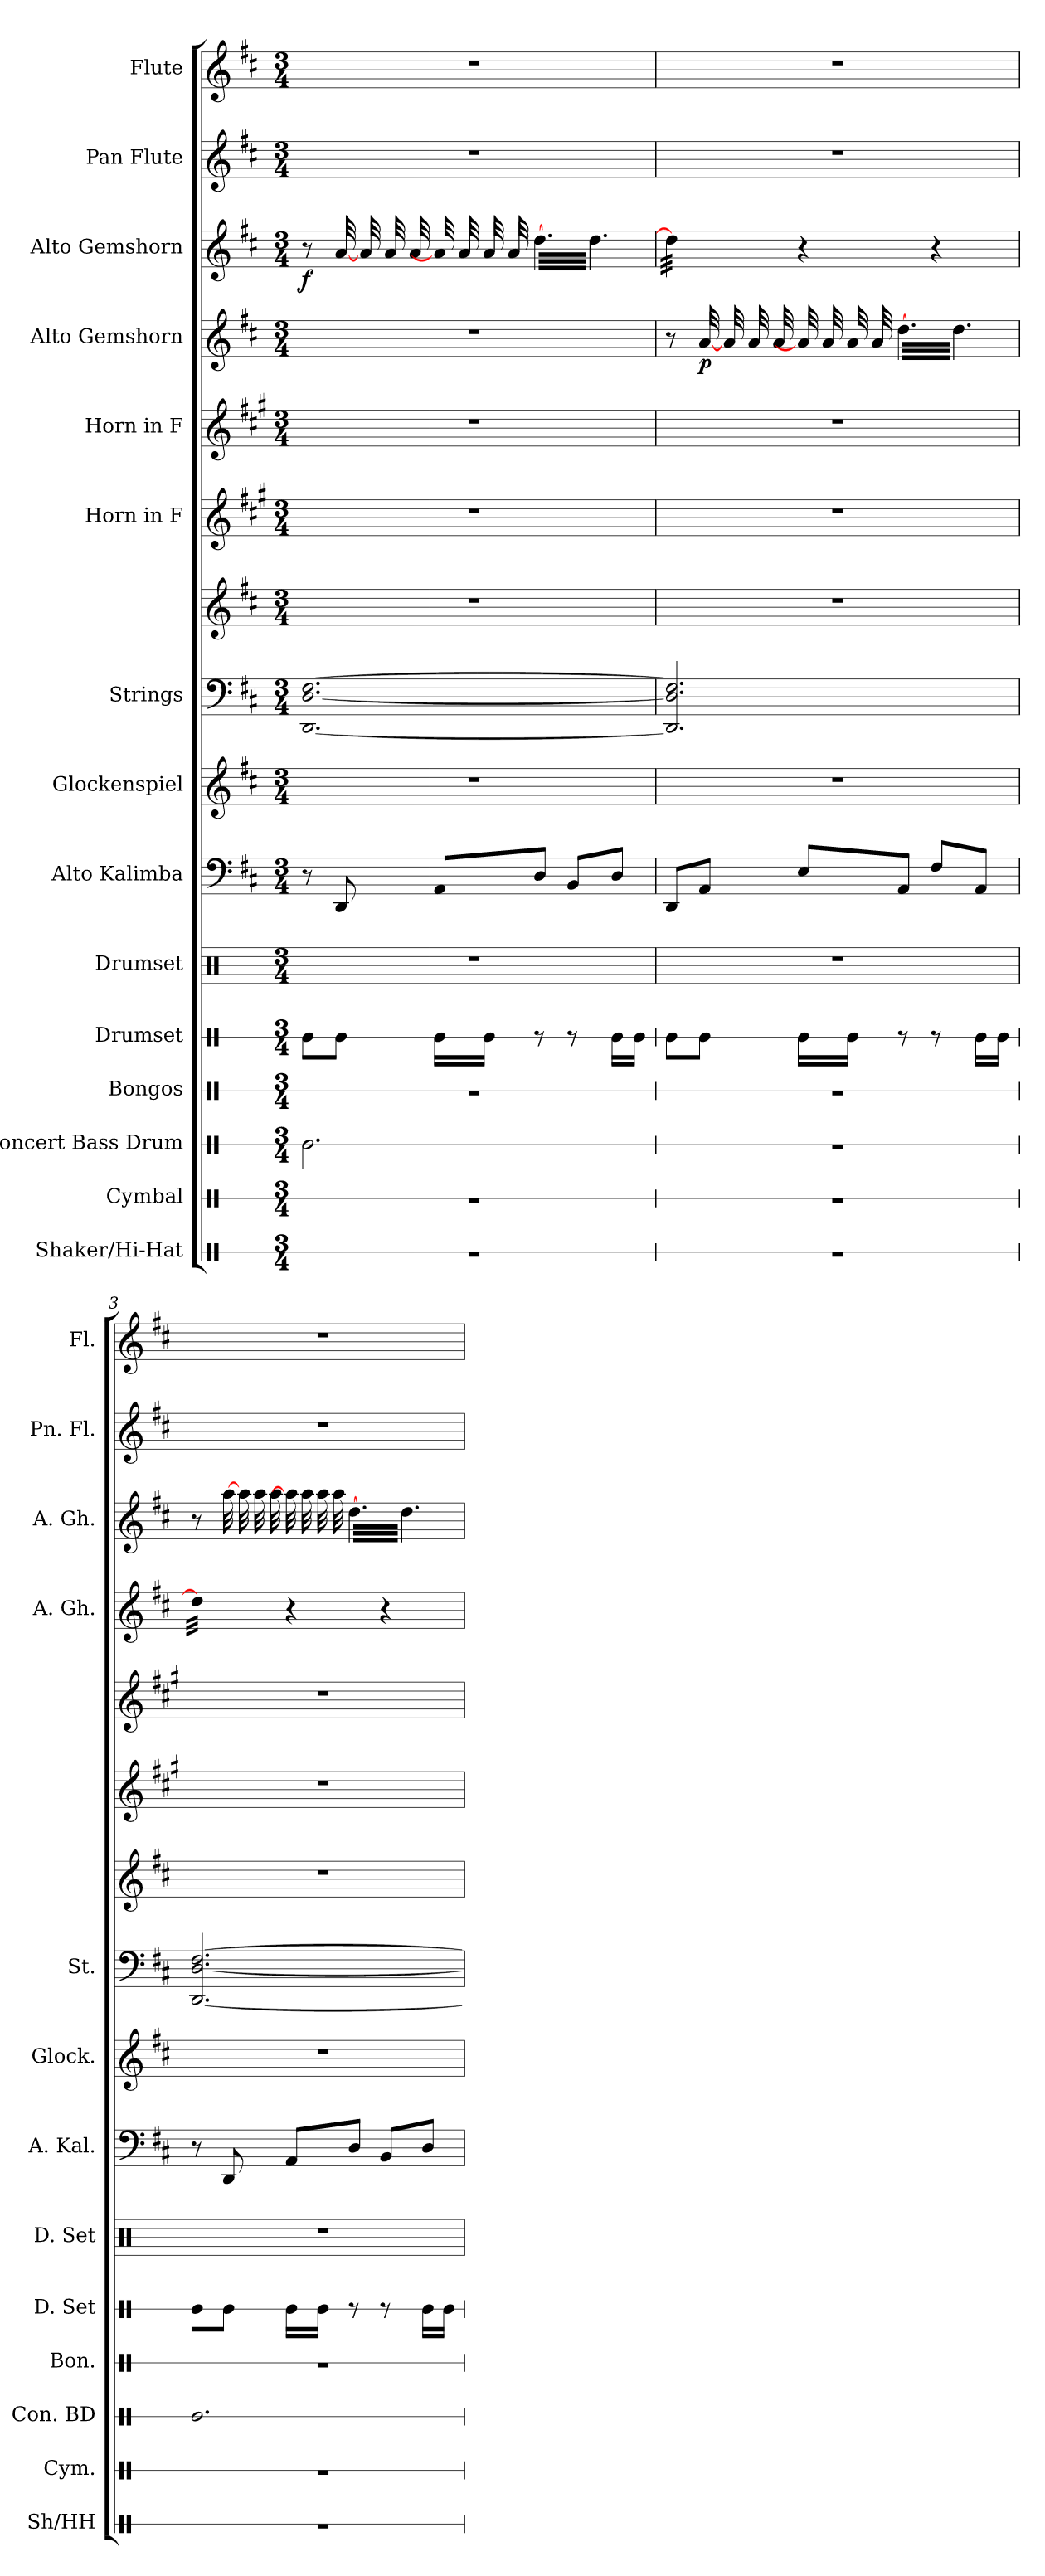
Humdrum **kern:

**kern	**kern	**kern	**kern	**kern	**kern	**kern	**kern	**kern	**kern	**dynam	**kern	**kern	**kern	**dynam	**kern	**dynam	**kern	**kern
*part15	*part14	*part13	*part12	*part11	*part10	*part9	*part8	*part7	*part7	*part7	*part6	*part5	*part4	*part4	*part3	*part3	*part2	*part1
*staff16	*staff15	*staff14	*staff13	*staff12	*staff11	*staff10	*staff9	*staff8	*staff7	*staff7/8	*staff6	*staff5	*staff4	*staff4	*staff3	*staff3	*staff2	*staff1
*I"Shaker/Hi-Hat	*I"Cymbal	*I"Concert Bass Drum	*I"Bongos	*I"Drumset	*I"Drumset	*I"Alto Kalimba	*I"Glockenspiel	*I"Strings	*	*	*I"Horn in F	*I"Horn in F	*I"Alto Gemshorn	*	*I"Alto Gemshorn	*	*I"Pan Flute	*I"Flute
*I'Sh/HH	*I'Cym.	*I'Con. BD	*I'Bon.	*I'D. Set	*I'D. Set	*I'A. Kal.	*I'Glock.	*I'St.	*	*	*	*	*I'A. Gh.	*	*I'A. Gh.	*	*I'Pn. Fl.	*I'Fl.
*stria1	*stria1	*stria1	*stria1	*stria1	*	*	*	*	*	*	*	*	*	*	*	*	*	*
*clefX	*clefX	*clefX	*clefX	*clefX	*clefX	*clefF4	*clefG2	*clefF4	*clefG2	*	*clefG2	*clefG2	*clefG2	*	*clefG2	*	*clefG2	*clefG2
*	*	*	*	*	*	*	*ITrd-14c-24	*	*	*	*ITrd4c7	*ITrd4c7	*	*	*	*	*	*
*k[]	*k[]	*k[]	*k[]	*k[]	*k[]	*k[f#c#]	*k[f#c#]	*k[f#c#]	*k[f#c#]	*	*k[f#c#]	*k[f#c#]	*k[f#c#]	*	*k[f#c#]	*	*k[f#c#]	*k[f#c#]
*M3/4	*M3/4	*M3/4	*M3/4	*M3/4	*M3/4	*M3/4	*M3/4	*M3/4	*M3/4	*	*M3/4	*M3/4	*M3/4	*	*M3/4	*	*M3/4	*M3/4
*MM148	*MM148	*MM148	*MM148	*MM148	*MM148	*MM148	*MM148	*MM148	*MM148	*	*MM148	*MM148	*MM148	*	*MM148	*	*MM148	*MM148
=1	=1	=1	=1	=1	=1	=1	=1	=1	=1	=1	=1	=1	=1	=1	=1	=1	=1	=1
!	!	!	!	!	!	!	!	!	!	!LO:DY:b=2	!	!	!	!	!	!	!	!
!	!	!	!	!	!	!	!	!	!	!LO:DY:n=1:b=2	!	!	!	!	!	!	!	!
!	!	!	!	!	!	!	!	!	!	!LO:DY:n=2:b=2	!	!	!	!	!	!LO:DY:b	!	!
2.r	2.r	2.Re\	2.r	8Re\L	2.r	8r	2.r	[2.DD/ [2.D/ [2.F#/	2.r	mp mp mp	2.r	2.r	2.r	.	8r	f	2.r	2.r
*	*	*	*	*	*	*	*	*	*	*	*	*	*	*	*tremolo	*	*	*
.	.	.	.	8Re\J	.	8DD/	.	.	.	.	.	.	.	.	[32a/	.	.	.
.	.	.	.	.	.	.	.	.	.	.	.	.	.	.	32a/	.	.	.
.	.	.	.	.	.	.	.	.	.	.	.	.	.	.	32a/	.	.	.
.	.	.	.	.	.	.	.	.	.	.	.	.	.	.	32a/	.	.	.
.	.	.	.	16Re\LL	.	8AA/L	.	.	.	.	.	.	.	.	32a/]	.	.	.
.	.	.	.	.	.	.	.	.	.	.	.	.	.	.	32a/	.	.	.
.	.	.	.	16Re\JJ	.	.	.	.	.	.	.	.	.	.	32a/	.	.	.
.	.	.	.	.	.	.	.	.	.	.	.	.	.	.	32a/	.	.	.
.	.	.	.	8r	.	8D/J	.	.	.	.	.	.	.	.	[32dd\LLL	.	.	.
.	.	.	.	.	.	.	.	.	.	.	.	.	.	.	32dd\	.	.	.
.	.	.	.	.	.	.	.	.	.	.	.	.	.	.	32dd\	.	.	.
.	.	.	.	.	.	.	.	.	.	.	.	.	.	.	32dd\	.	.	.
.	.	.	.	8r	.	8BB/L	.	.	.	.	.	.	.	.	32dd\	.	.	.
.	.	.	.	.	.	.	.	.	.	.	.	.	.	.	32dd\	.	.	.
.	.	.	.	.	.	.	.	.	.	.	.	.	.	.	32dd\	.	.	.
.	.	.	.	.	.	.	.	.	.	.	.	.	.	.	32dd\	.	.	.
.	.	.	.	16Re\LL	.	8D/J	.	.	.	.	.	.	.	.	32dd\	.	.	.
.	.	.	.	.	.	.	.	.	.	.	.	.	.	.	32dd\	.	.	.
.	.	.	.	16Re\JJ	.	.	.	.	.	.	.	.	.	.	32dd\	.	.	.
.	.	.	.	.	.	.	.	.	.	.	.	.	.	.	32dd\JJJ	.	.	.
=2	=2	=2	=2	=2	=2	=2	=2	=2	=2	=2	=2	=2	=2	=2	=2	=2	=2	=2
2.r	2.r	2.r	2.r	8Re\L	2.r	8DD/L	2.r	2.DD/] 2.D/] 2.F#/]	2.r	.	2.r	2.r	8r	.	32dd\]LLL	.	2.r	2.r
.	.	.	.	.	.	.	.	.	.	.	.	.	.	.	32dd\	.	.	.
.	.	.	.	.	.	.	.	.	.	.	.	.	.	.	32dd\	.	.	.
.	.	.	.	.	.	.	.	.	.	.	.	.	.	.	32dd\	.	.	.
!	!	!	!	!	!	!	!	!	!	!	!	!	!	!LO:DY:b	!	!	!	!
*	*	*	*	*	*	*	*	*	*	*	*	*	*tremolo	*	*	*	*	*
.	.	.	.	8Re\J	.	8AA/J	.	.	.	.	.	.	[32a/	p	32dd\	.	.	.
.	.	.	.	.	.	.	.	.	.	.	.	.	32a/	.	32dd\	.	.	.
.	.	.	.	.	.	.	.	.	.	.	.	.	32a/	.	32dd\	.	.	.
.	.	.	.	.	.	.	.	.	.	.	.	.	32a/	.	32dd\JJJ	.	.	.
.	.	.	.	16Re\LL	.	8E/L	.	.	.	.	.	.	32a/]	.	4r	.	.	.
.	.	.	.	.	.	.	.	.	.	.	.	.	32a/	.	.	.	.	.
.	.	.	.	16Re\JJ	.	.	.	.	.	.	.	.	32a/	.	.	.	.	.
.	.	.	.	.	.	.	.	.	.	.	.	.	32a/	.	.	.	.	.
.	.	.	.	8r	.	8AA/J	.	.	.	.	.	.	[32dd\LLL	.	.	.	.	.
.	.	.	.	.	.	.	.	.	.	.	.	.	32dd\	.	.	.	.	.
.	.	.	.	.	.	.	.	.	.	.	.	.	32dd\	.	.	.	.	.
.	.	.	.	.	.	.	.	.	.	.	.	.	32dd\	.	.	.	.	.
.	.	.	.	8r	.	8F#/L	.	.	.	.	.	.	32dd\	.	4r	.	.	.
.	.	.	.	.	.	.	.	.	.	.	.	.	32dd\	.	.	.	.	.
.	.	.	.	.	.	.	.	.	.	.	.	.	32dd\	.	.	.	.	.
.	.	.	.	.	.	.	.	.	.	.	.	.	32dd\	.	.	.	.	.
.	.	.	.	16Re\LL	.	8AA/J	.	.	.	.	.	.	32dd\	.	.	.	.	.
.	.	.	.	.	.	.	.	.	.	.	.	.	32dd\	.	.	.	.	.
.	.	.	.	16Re\JJ	.	.	.	.	.	.	.	.	32dd\	.	.	.	.	.
.	.	.	.	.	.	.	.	.	.	.	.	.	32dd\JJJ	.	.	.	.	.
=3	=3	=3	=3	=3	=3	=3	=3	=3	=3	=3	=3	=3	=3	=3	=3	=3	=3	=3
2.r	2.r	2.Re\	2.r	8Re\L	2.r	8r	2.r	[2.DD/ [2.D/ [2.F#/	2.r	.	2.r	2.r	32dd\]LLL	.	8r	.	2.r	2.r
.	.	.	.	.	.	.	.	.	.	.	.	.	32dd\	.	.	.	.	.
.	.	.	.	.	.	.	.	.	.	.	.	.	32dd\	.	.	.	.	.
.	.	.	.	.	.	.	.	.	.	.	.	.	32dd\	.	.	.	.	.
.	.	.	.	8Re\J	.	8DD/	.	.	.	.	.	.	32dd\	.	[32aa\	.	.	.
.	.	.	.	.	.	.	.	.	.	.	.	.	32dd\	.	32aa\	.	.	.
.	.	.	.	.	.	.	.	.	.	.	.	.	32dd\	.	32aa\	.	.	.
.	.	.	.	.	.	.	.	.	.	.	.	.	32dd\JJJ	.	32aa\	.	.	.
*	*	*	*	*	*	*	*	*	*	*	*	*	*Xtremolo	*	*	*	*	*
.	.	.	.	16Re\LL	.	8AA/L	.	.	.	.	.	.	4r	.	32aa\]	.	.	.
.	.	.	.	.	.	.	.	.	.	.	.	.	.	.	32aa\	.	.	.
.	.	.	.	16Re\JJ	.	.	.	.	.	.	.	.	.	.	32aa\	.	.	.
.	.	.	.	.	.	.	.	.	.	.	.	.	.	.	32aa\	.	.	.
.	.	.	.	8r	.	8D/J	.	.	.	.	.	.	.	.	[32dd\LLL	.	.	.
.	.	.	.	.	.	.	.	.	.	.	.	.	.	.	32dd\	.	.	.
.	.	.	.	.	.	.	.	.	.	.	.	.	.	.	32dd\	.	.	.
.	.	.	.	.	.	.	.	.	.	.	.	.	.	.	32dd\	.	.	.
.	.	.	.	8r	.	8BB/L	.	.	.	.	.	.	4r	.	32dd\	.	.	.
.	.	.	.	.	.	.	.	.	.	.	.	.	.	.	32dd\	.	.	.
.	.	.	.	.	.	.	.	.	.	.	.	.	.	.	32dd\	.	.	.
.	.	.	.	.	.	.	.	.	.	.	.	.	.	.	32dd\	.	.	.
.	.	.	.	16Re\LL	.	8D/J	.	.	.	.	.	.	.	.	32dd\	.	.	.
.	.	.	.	.	.	.	.	.	.	.	.	.	.	.	32dd\	.	.	.
.	.	.	.	16Re\JJ	.	.	.	.	.	.	.	.	.	.	32dd\	.	.	.
.	.	.	.	.	.	.	.	.	.	.	.	.	.	.	32dd\JJJ	.	.	.
*	*	*	*	*	*	*	*	*	*	*	*	*	*	*	*Xtremolo	*	*	*
=	=	=	=	=	=	=	=	=	=	=	=	=	=	=	=	=	=	=
*-	*-	*-	*-	*-	*-	*-	*-	*-	*-	*-	*-	*-	*-	*-	*-	*-	*-	*-
